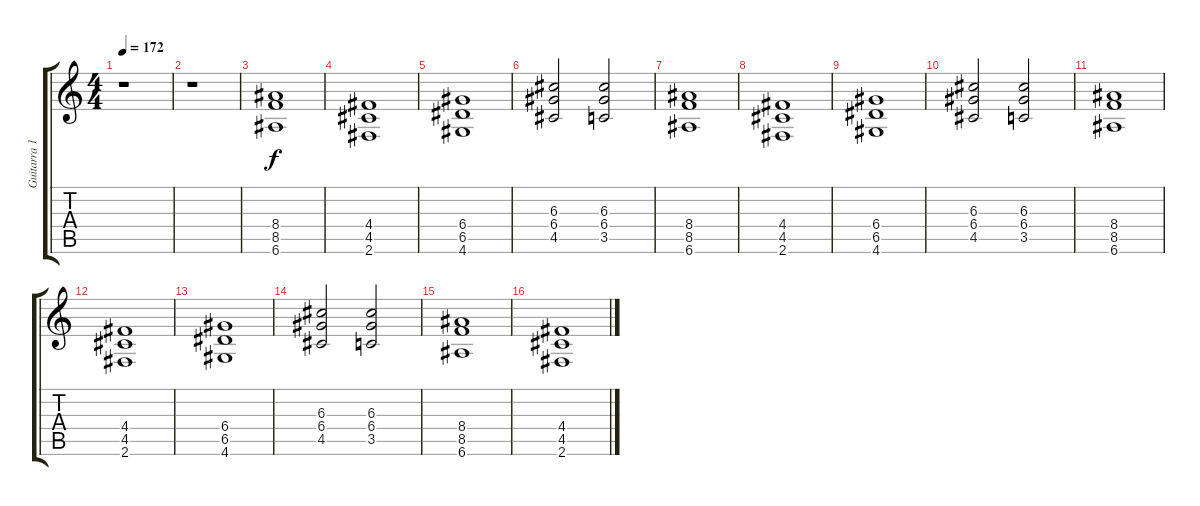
\track ("Guitarra 1" "Guitarra 1") {instrument distortionguitar}
\staff {score tabs}
\tuning (E4 B3 G3 D3 A2 E2) {hide}
\ts (4 4)
\tempo 172
\tempo 270
\tempo 172
\clef g2
\ks c
r.1{dy f instrument distortionguitar} |
r.1 |
(8.4 8.5 6.6).1 |
(4.4 4.5 2.6).1 |
(6.4 6.5 4.6).1 |
(6.3 6.4 4.5).2 (6.3 6.4 3.5).2 |
(8.4 8.5 6.6).1 |
(4.4 4.5 2.6).1 |
(6.4 6.5 4.6).1 |
(6.3 6.4 4.5).2 (6.3 6.4 3.5).2 |
(8.4 8.5 6.6).1 |
(4.4 4.5 2.6).1 |
(6.4 6.5 4.6).1 |
(6.3 6.4 4.5).2 (6.3 6.4 3.5).2 |
(8.4 8.5 6.6).1 |
(4.4 4.5 2.6).1
